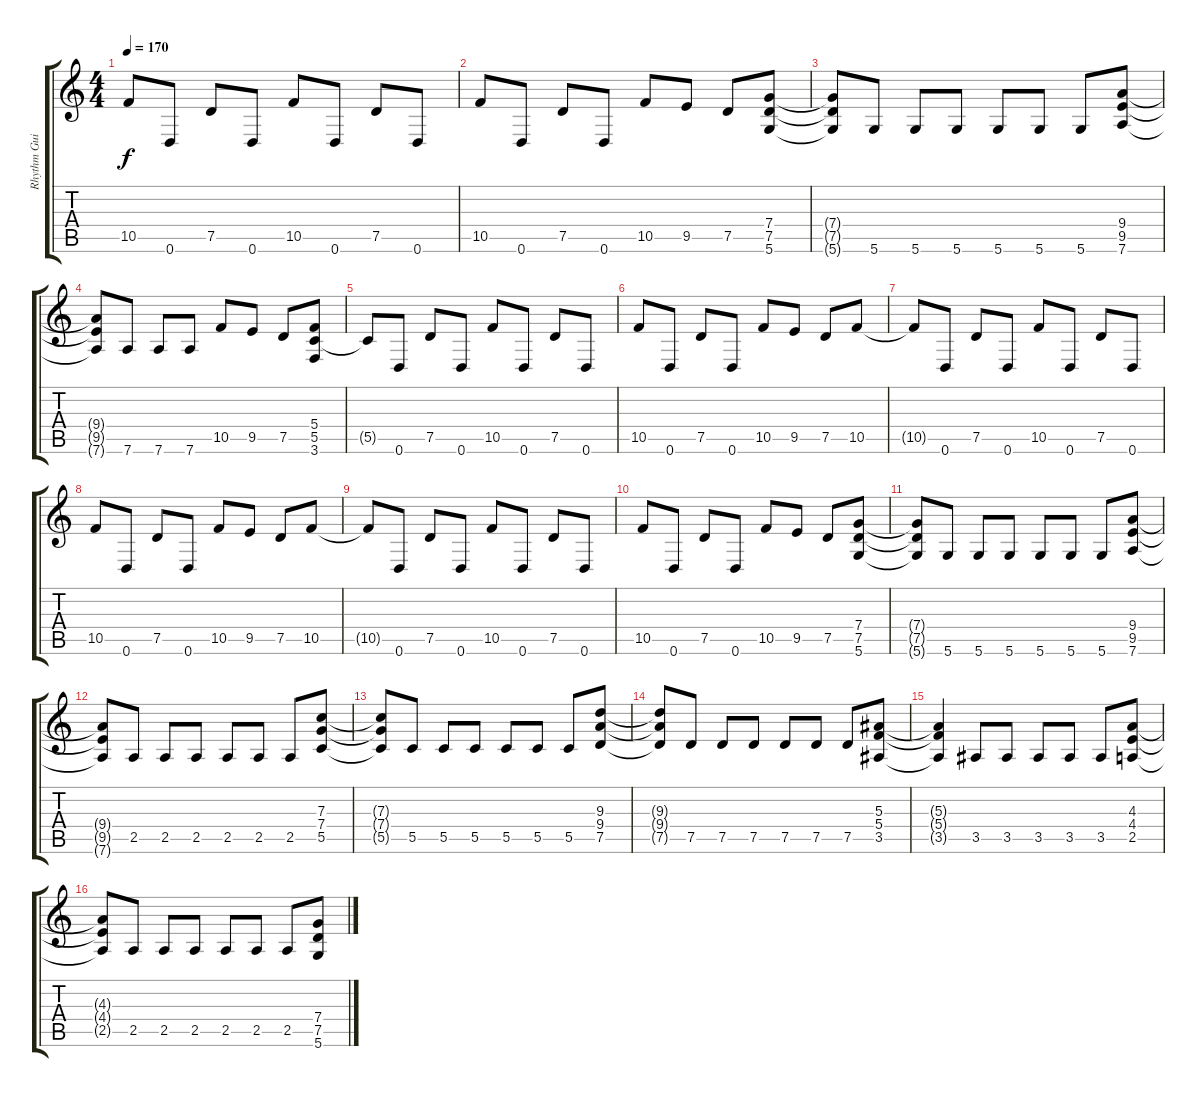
\track ("Rhythm Guitar" "Rhythm Gui") {instrument distortionguitar}
\staff {score tabs}
\tuning (D4 A3 F3 C3 G2 D2) {hide}
\ts (4 4)
\tempo 170
\clef g2
\ks c
10.5{t}.8{dy f} 0.6.8 7.5.8 0.6.8 10.5.8 0.6.8 7.5.8 0.6.8 |
10.5.8 0.6.8 7.5.8 0.6.8 10.5.8 9.5.8 7.5.8 (7.4 7.5 5.6).8 |
(7.4{t} 7.5{t} 5.6{t}).8 5.6.8 5.6.8 5.6.8 5.6.8 5.6.8 5.6.8 (9.4 9.5 7.6).8 |
(9.4{t} 9.5{t} 7.6{t}).8 7.6.8 7.6.8 7.6.8 10.5.8 9.5.8 7.5.8 (5.4 5.5 3.6).8 |
5.5{t}.8 0.6.8 7.5.8 0.6.8 10.5.8 0.6.8 7.5.8 0.6.8 |
10.5.8 0.6.8 7.5.8 0.6.8 10.5.8 9.5.8 7.5.8 10.5.8 |
10.5{t}.8 0.6.8 7.5.8 0.6.8 10.5.8 0.6.8 7.5.8 0.6.8 |
10.5.8 0.6.8 7.5.8 0.6.8 10.5.8 9.5.8 7.5.8 10.5.8 |
10.5{t}.8 0.6.8 7.5.8 0.6.8 10.5.8 0.6.8 7.5.8 0.6.8 |
10.5.8 0.6.8 7.5.8 0.6.8 10.5.8 9.5.8 7.5.8 (7.4 7.5 5.6).8 |
(7.4{t} 7.5{t} 5.6{t}).8 5.6.8 5.6.8 5.6.8 5.6.8 5.6.8 5.6.8 (9.4 9.5 7.6).8 |
(9.4{t} 9.5{t} 7.6{t}).8 2.5.8 2.5.8 2.5.8 2.5.8 2.5.8 2.5.8 (7.3 7.4 5.5).8 |
(7.3{t} 7.4{t} 5.5{t}).8 5.5.8 5.5.8 5.5.8 5.5.8 5.5.8 5.5.8 (9.3 9.4 7.5).8 |
(9.3{t} 9.4{t} 7.5{t}).8 7.5.8 7.5.8 7.5.8 7.5.8 7.5.8 7.5.8 (5.3 5.4 3.5).8 |
(5.3{t} 5.4{t} 3.5{t}).4 3.5.8 3.5.8 3.5.8 3.5.8 3.5.8 (4.3 4.4 2.5).8 |
(4.3{t} 4.4{t} 2.5{t}).8 2.5.8 2.5.8 2.5.8 2.5.8 2.5.8 2.5.8 (7.4 7.5 5.6).8
